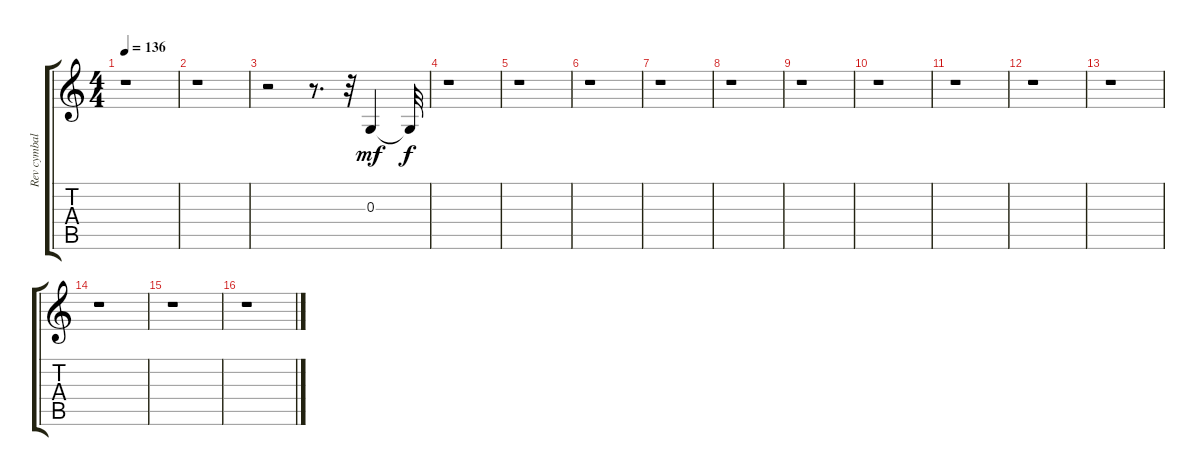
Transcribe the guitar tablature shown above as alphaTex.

\track ("Rev cymbal" "Rev cymbal") {instrument reversecymbal}
\staff {score tabs}
\tuning (E4 B3 G3 D3 A2 E2) {hide}
\ts (4 4)
\tempo 136
\clef g2
\ks c
r.1{dy mf} |
r.1 |
r.2 r.8{d} r.32 0.3.4 0.3{t}.32{dy f} |
r.1 |
r.1 |
r.1 |
r.1 |
r.1 |
r.1 |
r.1 |
r.1 |
r.1 |
r.1 |
r.1 |
r.1 |
r.1
